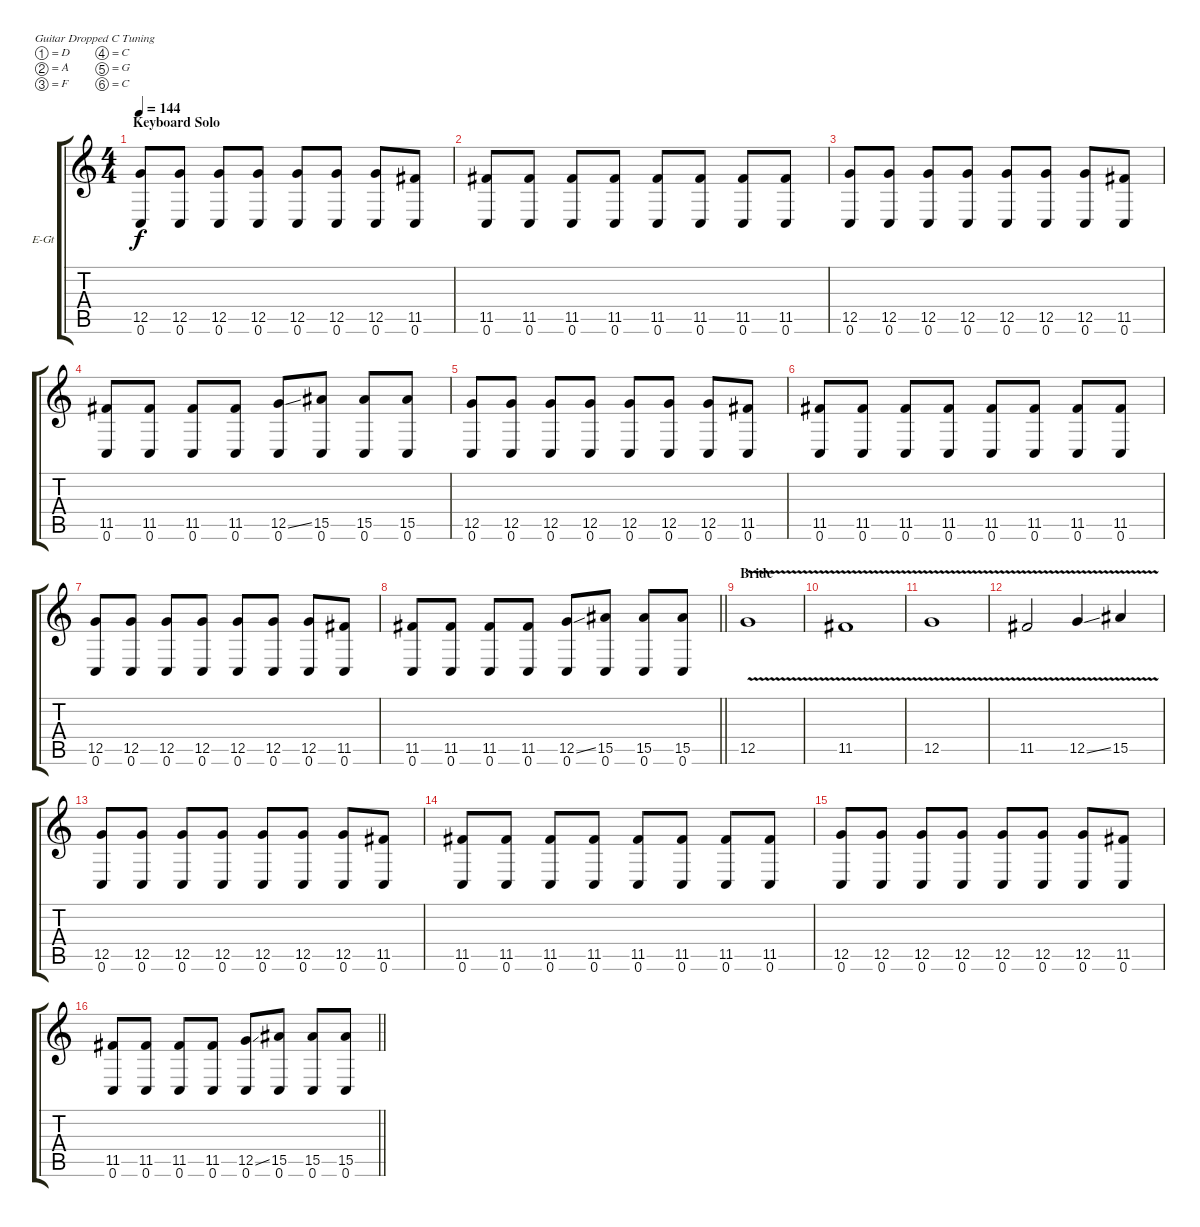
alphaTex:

\bracketExtendMode groupsimilarinstruments
\firstSystemTrackNameOrientation horizontal
\otherSystemsTrackNameOrientation horizontal
\track ("Paul" "E-Gt") {instrument distortionguitar}
\staff {score tabs}
\tuning (D4 A3 F3 C3 G2 C2)
\ts (4 4)
\section ("" "Keyboard Solo")
\tempo 144
\clef g2
\ks c
(12.5 0.6).8{dy f} (12.5 0.6).8 (12.5 0.6).8 (12.5 0.6).8 (12.5 0.6).8 (12.5 0.6).8 (12.5 0.6).8 (11.5 0.6).8 |
(11.5 0.6).8 (11.5 0.6).8 (11.5 0.6).8 (11.5 0.6).8 (11.5 0.6).8 (11.5 0.6).8 (11.5 0.6).8 (11.5 0.6).8 |
(12.5 0.6).8 (12.5 0.6).8 (12.5 0.6).8 (12.5 0.6).8 (12.5 0.6).8 (12.5 0.6).8 (12.5 0.6).8 (11.5 0.6).8 |
(11.5 0.6).8 (11.5 0.6).8 (11.5 0.6).8 (11.5 0.6).8 (12.5{ss} 0.6).8 (15.5 0.6).8 (15.5 0.6).8 (15.5 0.6).8 |
(12.5 0.6).8 (12.5 0.6).8 (12.5 0.6).8 (12.5 0.6).8 (12.5 0.6).8 (12.5 0.6).8 (12.5 0.6).8 (11.5 0.6).8 |
(11.5 0.6).8 (11.5 0.6).8 (11.5 0.6).8 (11.5 0.6).8 (11.5 0.6).8 (11.5 0.6).8 (11.5 0.6).8 (11.5 0.6).8 |
(12.5 0.6).8 (12.5 0.6).8 (12.5 0.6).8 (12.5 0.6).8 (12.5 0.6).8 (12.5 0.6).8 (12.5 0.6).8 (11.5 0.6).8 |
\barLineRight lightlight
(11.5 0.6).8 (11.5 0.6).8 (11.5 0.6).8 (11.5 0.6).8 (12.5{ss} 0.6).8 (15.5 0.6).8 (15.5 0.6).8 (15.5 0.6).8 |
\section ("" "Bride")
12.5{v}.1 |
11.5{v}.1 |
12.5{v}.1 |
11.5{v}.2 12.5{v ss}.4 15.5{v}.4 |
(12.5 0.6).8 (12.5 0.6).8 (12.5 0.6).8 (12.5 0.6).8 (12.5 0.6).8 (12.5 0.6).8 (12.5 0.6).8 (11.5 0.6).8 |
(11.5 0.6).8 (11.5 0.6).8 (11.5 0.6).8 (11.5 0.6).8 (11.5 0.6).8 (11.5 0.6).8 (11.5 0.6).8 (11.5 0.6).8 |
(12.5 0.6).8 (12.5 0.6).8 (12.5 0.6).8 (12.5 0.6).8 (12.5 0.6).8 (12.5 0.6).8 (12.5 0.6).8 (11.5 0.6).8 |
\barLineRight lightlight
(11.5 0.6).8 (11.5 0.6).8 (11.5 0.6).8 (11.5 0.6).8 (12.5{ss} 0.6).8 (15.5 0.6).8 (15.5 0.6).8 (15.5 0.6).8
